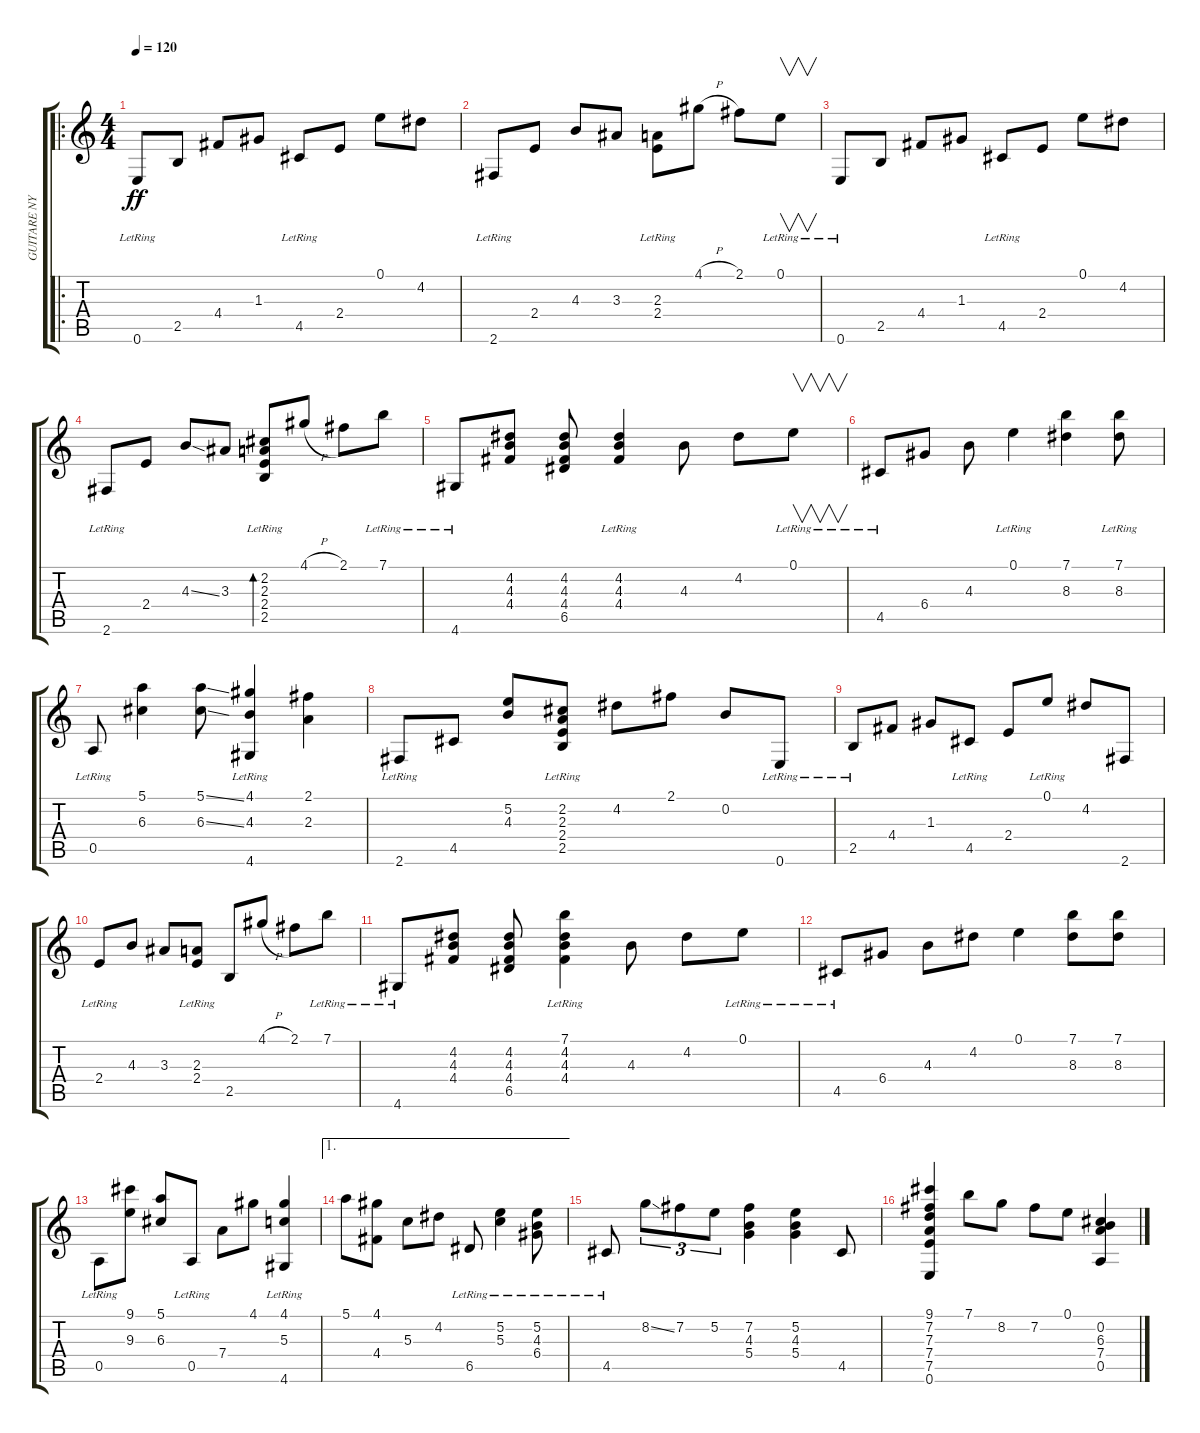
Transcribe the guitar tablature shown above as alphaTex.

\track ("GUITARE NYLON" "GUITARE NY") {instrument acousticguitarnylon}
\staff {score tabs}
\tuning (E4 B3 G3 D3 A2 E2) {hide}
\ro
\ts (4 4)
\tempo 120
\clef g2
\ks c
0.6{lr}.8{dy ff instrument acousticguitarnylon} 2.5.8 4.4.8 1.3.8 4.5{lr}.8 2.4.8 0.1.8 4.2.8 |
2.6{lr}.8 2.4.8 4.3.8 3.3.8 (2.3 2.4{lr}).8 4.1{h}.8 2.1.8 0.1{lr}.8{v} |
0.6{lr}.8 2.5.8 4.4.8 1.3.8 4.5{lr}.8 2.4.8 0.1.8 4.2.8 |
2.6{lr}.8 2.4.8 4.3{ss}.8 3.3.8 (2.2{lr} 2.3{lr} 2.4 2.5{lr}).8{bd 240} 4.1{h}.8 2.1.8 7.1{lr}.8 |
4.6{lr}.8 (4.2 4.3 4.4).8 (4.2 4.3 4.4 6.5).8 (4.2 4.3 4.4{lr}).4 4.3.8 4.2.8 0.1{lr}.8{v} |
4.5{lr}.8 6.4.8 4.3.8 0.1{lr}.4 (7.1 8.3).4 (7.1{lr} 8.3{lr}).8 |
0.5{lr}.8 (5.1 6.3).4 (5.1{ss} 6.3{ss}).8 (4.1 4.3{lr} 4.6).4 (2.1 2.3).4 |
2.6{lr}.8 4.5.8 (5.2 4.3).8 (2.2{lr} 2.3 2.4 2.5{lr}).8 4.2.8 2.1.8 0.2.8 0.6{lr}.8 |
2.5{lr}.8 4.4.8 1.3.8 4.5{lr}.8 2.4.8 0.1{lr}.8 4.2.8 2.6.8 |
2.4{lr}.8 4.3.8 3.3.8 (2.3 2.4{lr}).8 2.5.8 4.1{h}.8 2.1.8 7.1{lr}.8 |
4.6{lr}.8 (4.2 4.3 4.4).8 (4.2 4.3 4.4 6.5).8 (7.1{lr} 4.2 4.3 4.4).4 4.3.8 4.2.8 0.1{lr}.8 |
4.5{lr}.8 6.4.8 4.3.8 4.2.8 0.1.4 (7.1 8.3).8 (7.1 8.3).8 |
0.5{lr}.8 (9.1 9.3).8 (5.1 6.3).8 0.5{lr}.8 7.4.8 4.1.8 (4.1 5.3 4.6{lr}).4 |
\ae 1
5.1.8 (4.1 4.4).8 5.3.8 4.2.8 6.5{lr}.8 (5.2 5.3{lr}).4 (5.2{lr} 4.3{lr} 6.4).8 |
4.5{lr}.8 8.2{ss}.8{tu (3 2)} 7.2.8{tu (3 2)} 5.2.8{tu (3 2)} (7.2 4.3 5.4).4 (5.2 4.3 5.4).4 4.5.8 |
(9.1 7.2 7.3 7.4 7.5 0.6).4 7.1.8 8.2.8 7.2.8 0.1.8 (0.2 6.3 7.4 0.5).4
